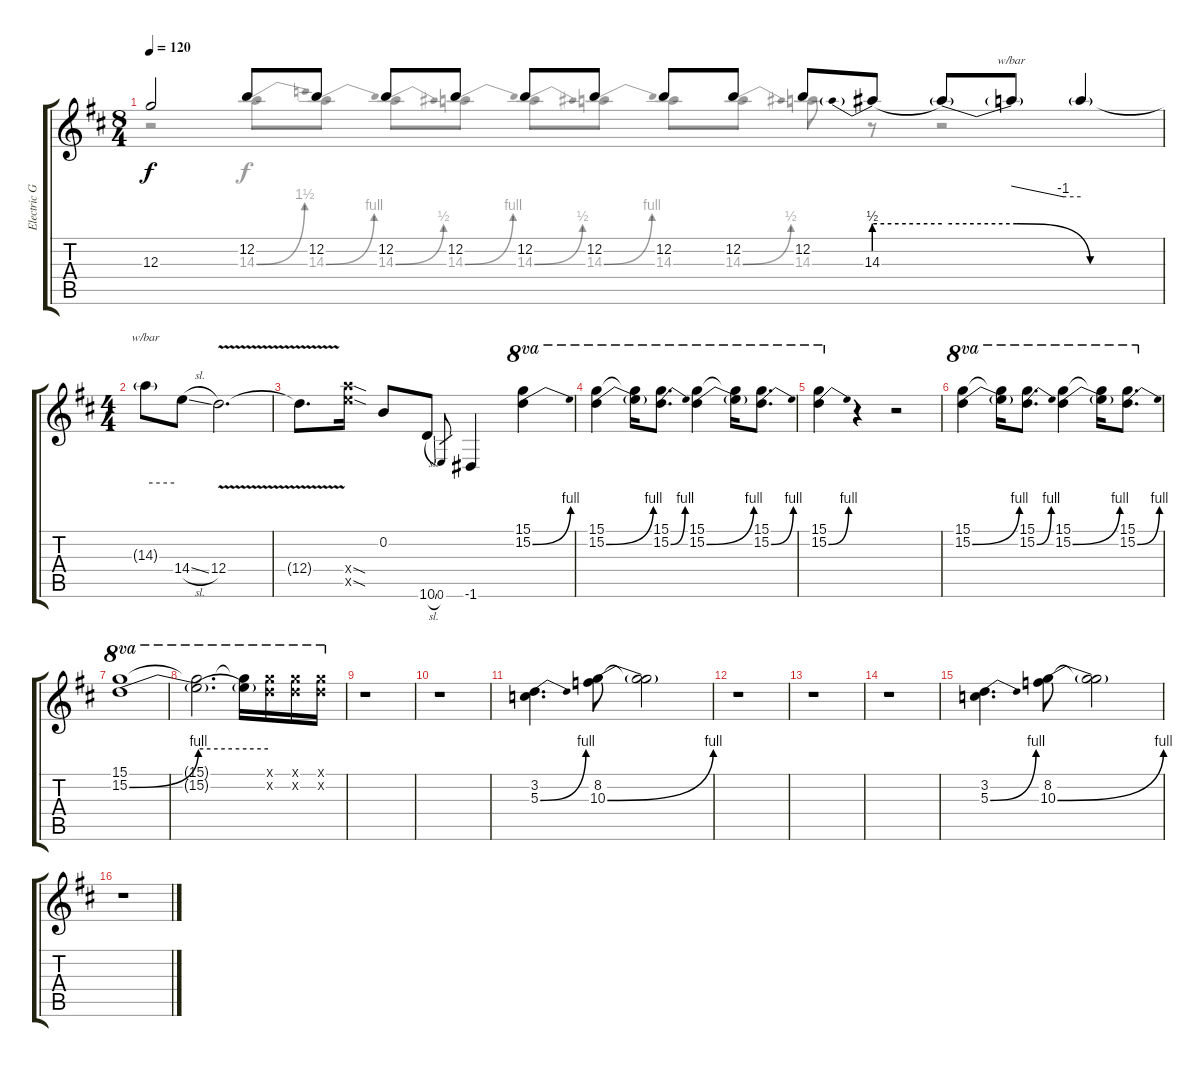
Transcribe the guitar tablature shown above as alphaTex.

\track ("Electric Guitar 2" "Electric G") {instrument overdrivenguitar}
\staff {score tabs}
\tuning (E4 B3 G3 D3 A2 E2) {hide}
\voice
\ts (8 4)
\tempo 120
\clef g2
\ks d
12.3{t}.2{dy f} 12.2.8 12.2.8 12.2.8 12.2.8 12.2.8 12.2.8 12.2.8 12.2.8 12.2.8 14.3{be (prebend 0 2 60 2)}.8 14.3{be (custom 0 2 20 2 40 0 60 0) t}.8 14.3{t}.8{tbe (custom default 0 0 45 -4 60 -4)} 14.3{t}.4 |
\ts (4 4)
14.3{t}.8{tbe (hold default 0 0 60 0)} 14.4{sl}.8 12.4{v}.2{d} |
12.4{t}.8{d} (19.4{sod x} 19.5{sod x}).16 0.2.8 10.6{sl}.8 0.6.8{gr} -1.6.4 (15.1 15.2{be (bend 0 0 60 4)}).4{ot 8va} |
(15.1 15.2{be (bend 0 0 60 4)}).4{ot 8va} (15.1{t} 15.2{t}).16{ot 8va} (15.1 15.2{be (bend 0 0 60 4)}).8{d ot 8va} (15.1 15.2{be (bend 0 0 60 4)}).4{ot 8va} (15.1{t} 15.2{t}).16{ot 8va} (15.1 15.2{be (bend 0 0 60 4)}).8{d ot 8va} |
(15.1 15.2{be (bend 0 0 60 4)}).4{ot 8va} r.4 r.2 |
(15.1 15.2{be (bend 0 0 60 4)}).4{ot 8va} (15.1{t} 15.2{t}).16{ot 8va} (15.1 15.2{be (bend 0 0 60 4)}).8{d ot 8va} (15.1 15.2{be (bend 0 0 60 4)}).4{ot 8va} (15.1{t} 15.2{t}).16{ot 8va} (15.1 15.2{be (bend 0 0 60 4)}).8{d ot 8va} |
(15.1 15.2{be (bend 0 0 60 4)}).1{ot 8va} |
(15.1{t} 15.2{be (hold 0 4 60 4) t}).2{d ot 8va} (15.1{t} 15.2{t}).16{ot 8va} (15.1{x} 15.2{x}).16{ot 8va} (15.1{x} 15.2{x}).16{ot 8va} (15.1{x} 15.2{x}).16{ot 8va} |
r.1 |
r.1 |
(3.2 5.3{be (bend 0 0 60 4)}).4{d} (8.2 10.3{be (bend 0 0 60 4)}).8 (8.2{t} 10.3{t}).2 |
r.1 |
r.1 |
r.1 |
(3.2 5.3{be (bend 0 0 60 4)}).4{d} (8.2 10.3{be (bend 0 0 60 4)}).8 (8.2{t} 10.3{t}).2 |
r.1
\voice
\clef g2
\ottava regular
\simile none
\ks d
r.2{dy f} 14.3{be (bend 0 0 60 6)}.8 14.3{be (bend 0 0 60 4)}.8 14.3{be (bend 0 0 60 2)}.8 14.3{be (bend 0 0 60 4)}.8 14.3{be (bend 0 0 60 2)}.8 14.3{be (bend 0 0 60 4)}.8 14.3.8 14.3{be (bend 0 0 60 2)}.8 14.3.8 r.8 r.2 |
|
|
|
|
|
|
|
|
|
|
|
|
|
|
